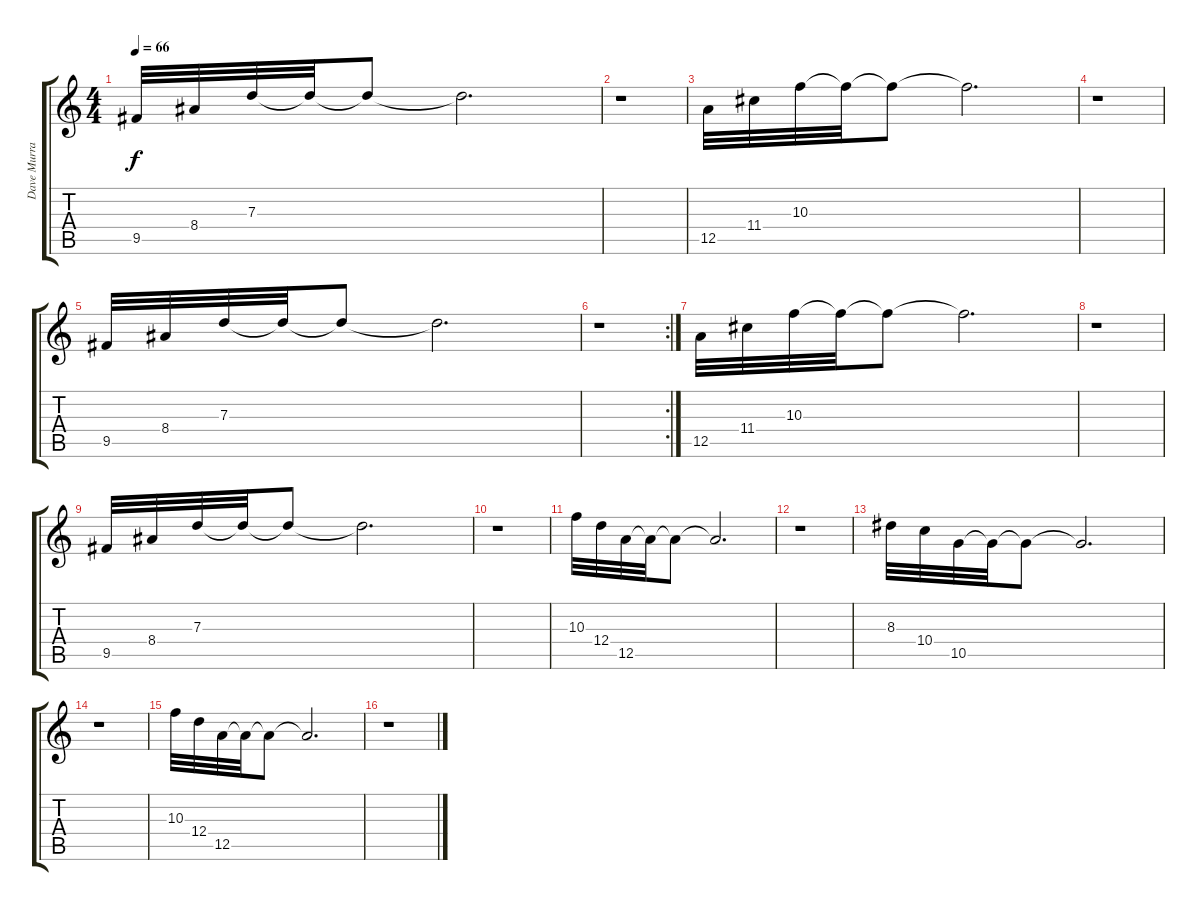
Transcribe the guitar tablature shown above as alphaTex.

\track ("Dave Murray" "Dave Murra") {instrument distortionguitar}
\staff {score tabs}
\tuning (E4 B3 G3 D3 A2 E2) {hide}
\ts (4 4)
\tempo 66
\clef g2
\ks c
9.5.32{dy f} 8.4.32 7.3.32 7.3{t}.32 7.3{t}.8 7.3{t}.2{d} |
r.1 |
12.5.32 11.4.32 10.3.32 10.3{t}.32 10.3{t}.8 10.3{t}.2{d} |
r.1 |
9.5.32 8.4.32 7.3.32 7.3{t}.32 7.3{t}.8 7.3{t}.2{d} |
\rc 2
r.1 |
12.5.32 11.4.32 10.3.32 10.3{t}.32 10.3{t}.8 10.3{t}.2{d} |
r.1 |
9.5.32 8.4.32 7.3.32 7.3{t}.32 7.3{t}.8 7.3{t}.2{d} |
r.1 |
10.3.32 12.4.32 12.5.32 12.5{t}.32 12.5{t}.8 12.5{t}.2{d} |
r.1 |
8.3.32 10.4.32 10.5.32 10.5{t}.32 10.5{t}.8 10.5{t}.2{d} |
r.1 |
10.3.32 12.4.32 12.5.32 12.5{t}.32 12.5{t}.8 12.5{t}.2{d} |
r.1
